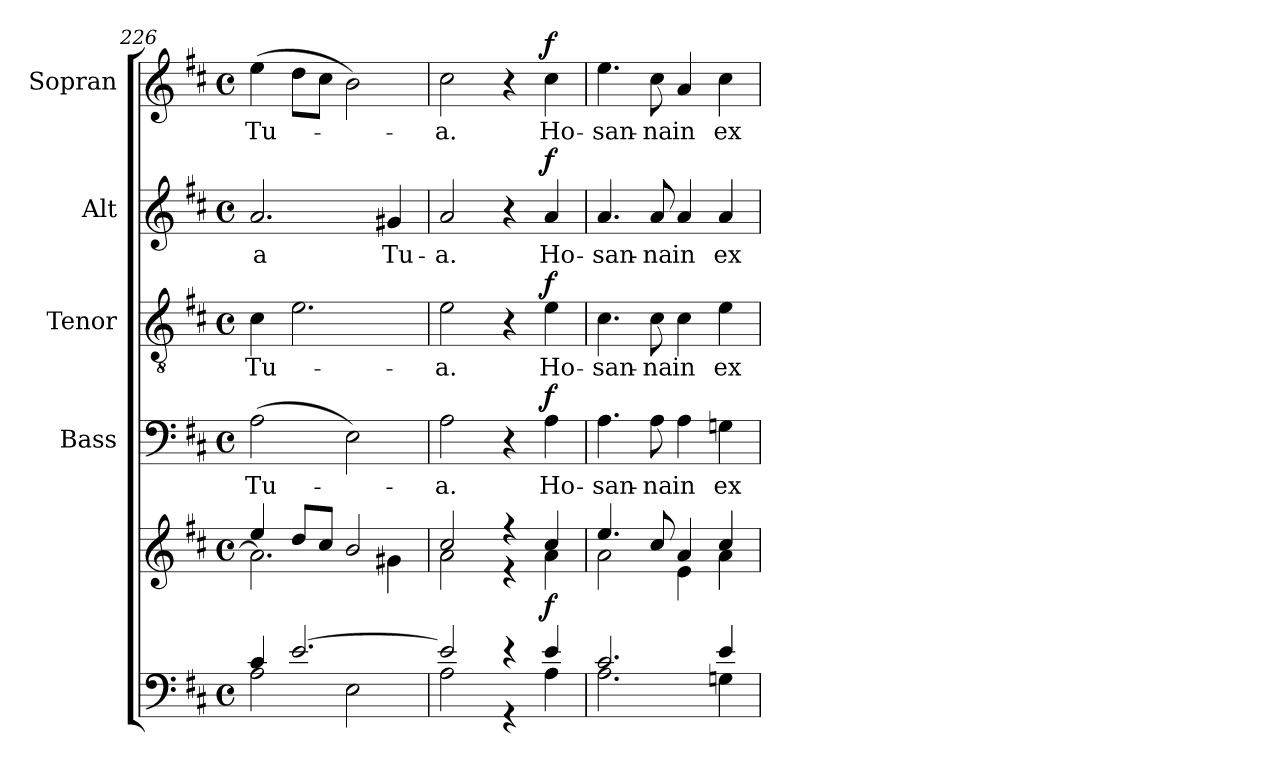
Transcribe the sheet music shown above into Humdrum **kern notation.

**kern	**kern	**dynam	**kern	**text	**dynam	**kern	**text	**dynam	**kern	**text	**dynam	**kern	**text	**dynam
*part5	*part5	*part5	*part4	*part4	*part4	*part3	*part3	*part3	*part2	*part2	*part2	*part1	*part1	*part1
*staff6	*staff5	*staff5/6	*staff4	*staff4	*staff4	*staff3	*staff3	*staff3	*staff2	*staff2	*staff2	*staff1	*staff1	*staff1
*	*	*	*I"Bass	*	*	*I"Tenor	*	*	*I"Alt	*	*	*I"Sopran	*	*
*	*	*	*I'B.	*	*	*I'T.	*	*	*I'A.	*	*	*I'S.	*	*
*clefF4	*clefG2	*	*clefF4	*	*	*clefGv2	*	*	*clefG2	*	*	*clefG2	*	*
*k[f#c#]	*k[f#c#]	*	*k[f#c#]	*	*	*k[f#c#]	*	*	*k[f#c#]	*	*	*k[f#c#]	*	*
*D:	*D:	*	*D:	*	*	*D:	*	*	*D:	*	*	*D:	*	*
*M4/4	*M4/4	*	*M4/4	*	*	*M4/4	*	*	*M4/4	*	*	*M4/4	*	*
*met(c)	*met(c)	*	*met(c)	*	*	*met(c)	*	*	*met(c)	*	*	*met(c)	*	*
=226	=226	=226	=226	=226	=226	=226	=226	=226	=226	=226	=226	=226	=226	=226
*^	*^	*	*	*	*	*	*	*	*	*	*	*	*	*
!	!	!	!	!	!	!LO:LY:b	!	!	!LO:LY:b	!	!	!LO:LY:b	!	!	!LO:LY:b	!
4c#/	2A\	4ee/	2.a\]	.	(>2A\	Tu-	.	4c#\	Tu-	.	2.a/	-a	.	(>4ee\	Tu-	.
[>2.e/	.	8dd/L	.	.	.	.	.	2.e\	.	.	.	.	.	8dd\L	.	.
.	.	8cc#/J	.	.	.	.	.	.	.	.	.	.	.	8cc#\J	.	.
.	2E\	2b/	.	.	2E\)	.	.	.	.	.	.	.	.	2b\)	.	.
!	!	!	!	!	!	!	!	!	!	!	!	!LO:LY:b	!	!	!	!
.	.	.	4g#X\	.	.	.	.	.	.	.	4g#X/	Tu-	.	.	.	.
=227	=227	=227	=227	=227	=227	=227	=227	=227	=227	=227	=227	=227	=227	=227	=227	=227
!	!	!	!	!	!	!LO:LY:b	!	!	!LO:LY:b	!	!	!LO:LY:b	!	!	!LO:LY:b	!
2e/]	2A\	2cc#/	2a\	.	2A\	-a.	.	2e\	-a.	.	2a/	-a.	.	2cc#\	-a.	.
4r	4r	4r	4r	.	4r	.	.	4r	.	.	4r	.	.	4r	.	.
!	!	!	!	!LO:DY:b	!	!LO:LY:b	!LO:DY:a	!	!LO:LY:b	!LO:DY:a	!	!LO:LY:b	!LO:DY:a	!	!LO:LY:b	!LO:DY:a
4e/	4A\	4cc#/	4a\	f	4A\	Ho-	f	4e\	Ho-	f	4a/	Ho-	f	4cc#\	Ho-	f
=228	=228	=228	=228	=228	=228	=228	=228	=228	=228	=228	=228	=228	=228	=228	=228	=228
!	!	!	!	!	!	!LO:LY:b	!	!	!LO:LY:b	!	!	!LO:LY:b	!	!	!LO:LY:b	!
2.c#/	2.A\	4.ee/	2a\	.	4.A\	-san-	.	4.c#\	-san-	.	4.a/	-san-	.	4.ee\	-san-	.
!	!	!	!	!	!	!LO:LY:b	!	!	!LO:LY:b	!	!	!LO:LY:b	!	!	!LO:LY:b	!
.	.	8cc#/	.	.	8A\	-na	.	8c#\	-na	.	8a/	-na	.	8cc#\	-na	.
!	!	!	!	!	!	!LO:LY:b	!	!	!LO:LY:b	!	!	!LO:LY:b	!	!	!LO:LY:b	!
.	.	4a/	4e\	.	4A\	in	.	4c#\	in	.	4a/	in	.	4a/	in	.
!	!	!	!	!	!	!LO:LY:b	!	!	!LO:LY:b	!	!	!LO:LY:b	!	!	!LO:LY:b	!
4e/	4Gn\	4cc#/	4a\	.	4Gn\	ex-	.	4e\	ex-	.	4a/	ex-	.	4cc#\	ex-	.
*v	*v	*	*	*	*	*	*	*	*	*	*	*	*	*	*	*
*	*v	*v	*	*	*	*	*	*	*	*	*	*	*	*	*
=	=	=	=	=	=	=	=	=	=	=	=	=	=	=
*-	*-	*-	*-	*-	*-	*-	*-	*-	*-	*-	*-	*-	*-	*-
